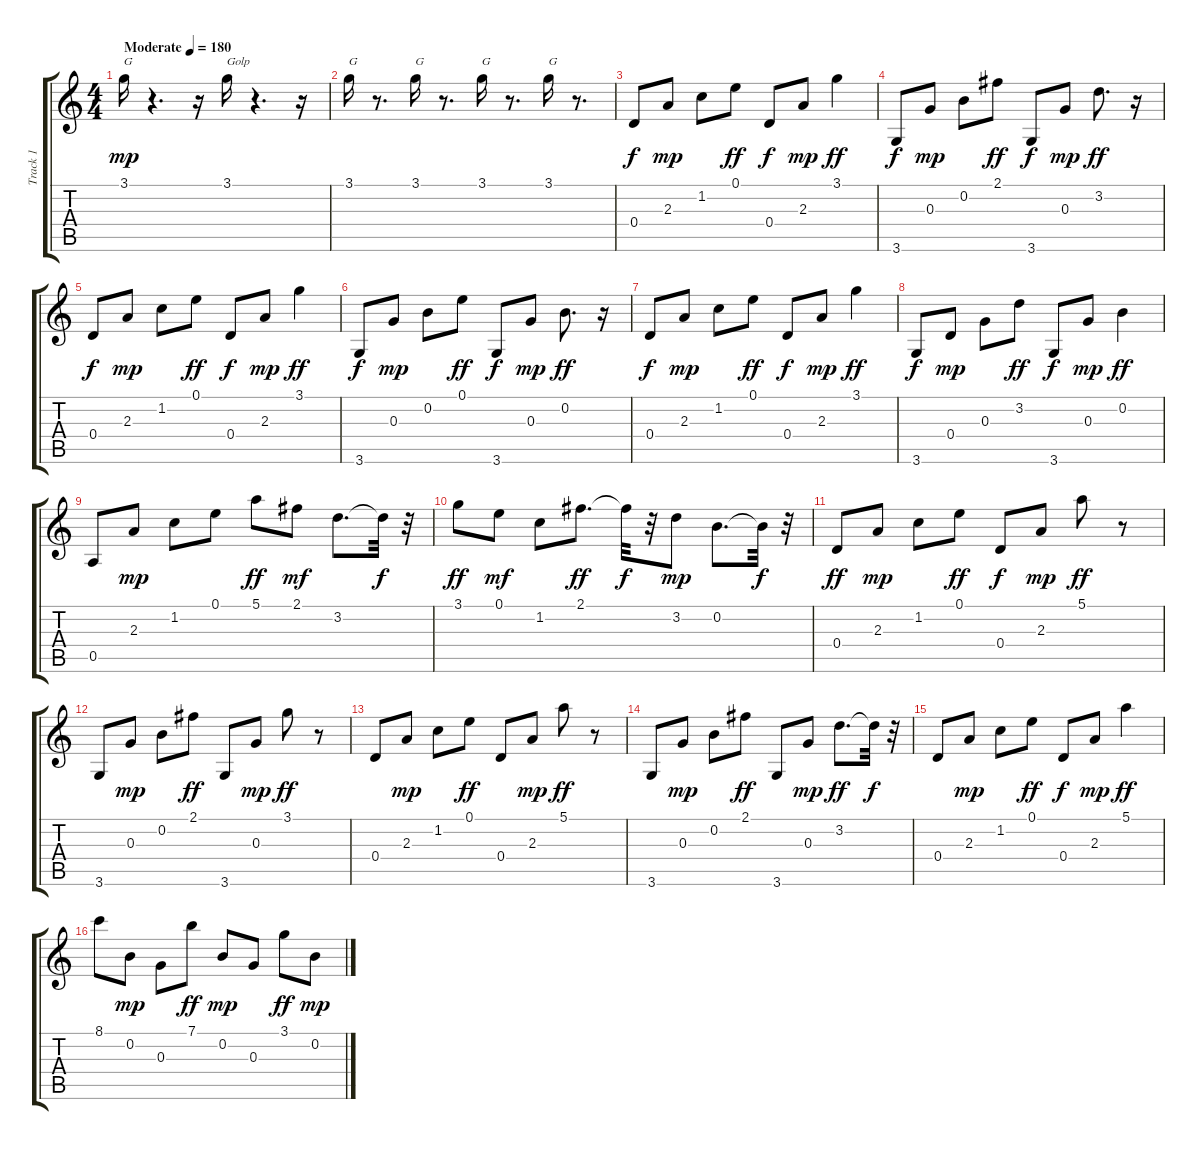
\track ("Track 1" "Track 1") {instrument acousticguitarsteel}
\staff {score tabs}
\tuning (E4 B3 G3 D3 A2 E2) {hide}
\ts (4 4)
\tempo (180 "Moderate")
\clef g2
\ks c
3.1.16{txt "G" dy mp instrument acousticguitarsteel} r.4{d} r.16 3.1.16{txt "Golp"} r.4{d} r.16 |
3.1.16{txt "G"} r.8{d} 3.1.16{txt "G"} r.8{d} 3.1.16{txt "G"} r.8{d} 3.1.16{txt "G"} r.8{d} |
0.4.8{dy f} 2.3.8{dy mp} 1.2.8 0.1.8{dy ff} 0.4.8{dy f} 2.3.8{dy mp} 3.1.4{dy ff} |
3.6.8{dy f} 0.3.8{dy mp} 0.2.8 2.1.8{dy ff} 3.6.8{dy f} 0.3.8{dy mp} 3.2.8{d dy ff} r.16 |
0.4.8{dy f} 2.3.8{dy mp} 1.2.8 0.1.8{dy ff} 0.4.8{dy f} 2.3.8{dy mp} 3.1.4{dy ff} |
3.6.8{dy f} 0.3.8{dy mp} 0.2.8 0.1.8{dy ff} 3.6.8{dy f} 0.3.8{dy mp} 0.2.8{d dy ff} r.16 |
0.4.8{dy f} 2.3.8{dy mp} 1.2.8 0.1.8{dy ff} 0.4.8{dy f} 2.3.8{dy mp} 3.1.4{dy ff} |
3.6.8{dy f} 0.4.8{dy mp} 0.3.8 3.2.8{dy ff} 3.6.8{dy f} 0.3.8{dy mp} 0.2.4{dy ff} |
0.5.8 2.3.8{dy mp} 1.2.8 0.1.8 5.1.8{dy ff} 2.1.8{dy mf} 3.2.8{d} 3.2{t}.32{dy f} r.32 |
3.1.8{dy ff} 0.1.8{dy mf} 1.2.8 2.1.8{d dy ff} 2.1{t}.32{dy f} r.32 3.2.8{dy mp} 0.2.8{d} 0.2{t}.32{dy f} r.32 |
0.4.8{dy ff} 2.3.8{dy mp} 1.2.8 0.1.8{dy ff} 0.4.8{dy f} 2.3.8{dy mp} 5.1.8{dy ff} r.8 |
3.6.8 0.3.8{dy mp} 0.2.8 2.1.8{dy ff} 3.6.8 0.3.8{dy mp} 3.1.8{dy ff} r.8 |
0.4.8 2.3.8{dy mp} 1.2.8 0.1.8{dy ff} 0.4.8 2.3.8{dy mp} 5.1.8{dy ff} r.8 |
3.6.8 0.3.8{dy mp} 0.2.8 2.1.8{dy ff} 3.6.8 0.3.8{dy mp} 3.2.8{d dy ff} 3.2{t}.32{dy f} r.32 |
0.4.8 2.3.8{dy mp} 1.2.8 0.1.8{dy ff} 0.4.8{dy f} 2.3.8{dy mp} 5.1.4{dy ff} |
8.1.8 0.2.8{dy mp} 0.3.8 7.1.8{dy ff} 0.2.8{dy mp} 0.3.8 3.1.8{dy ff} 0.2.8{dy mp}
